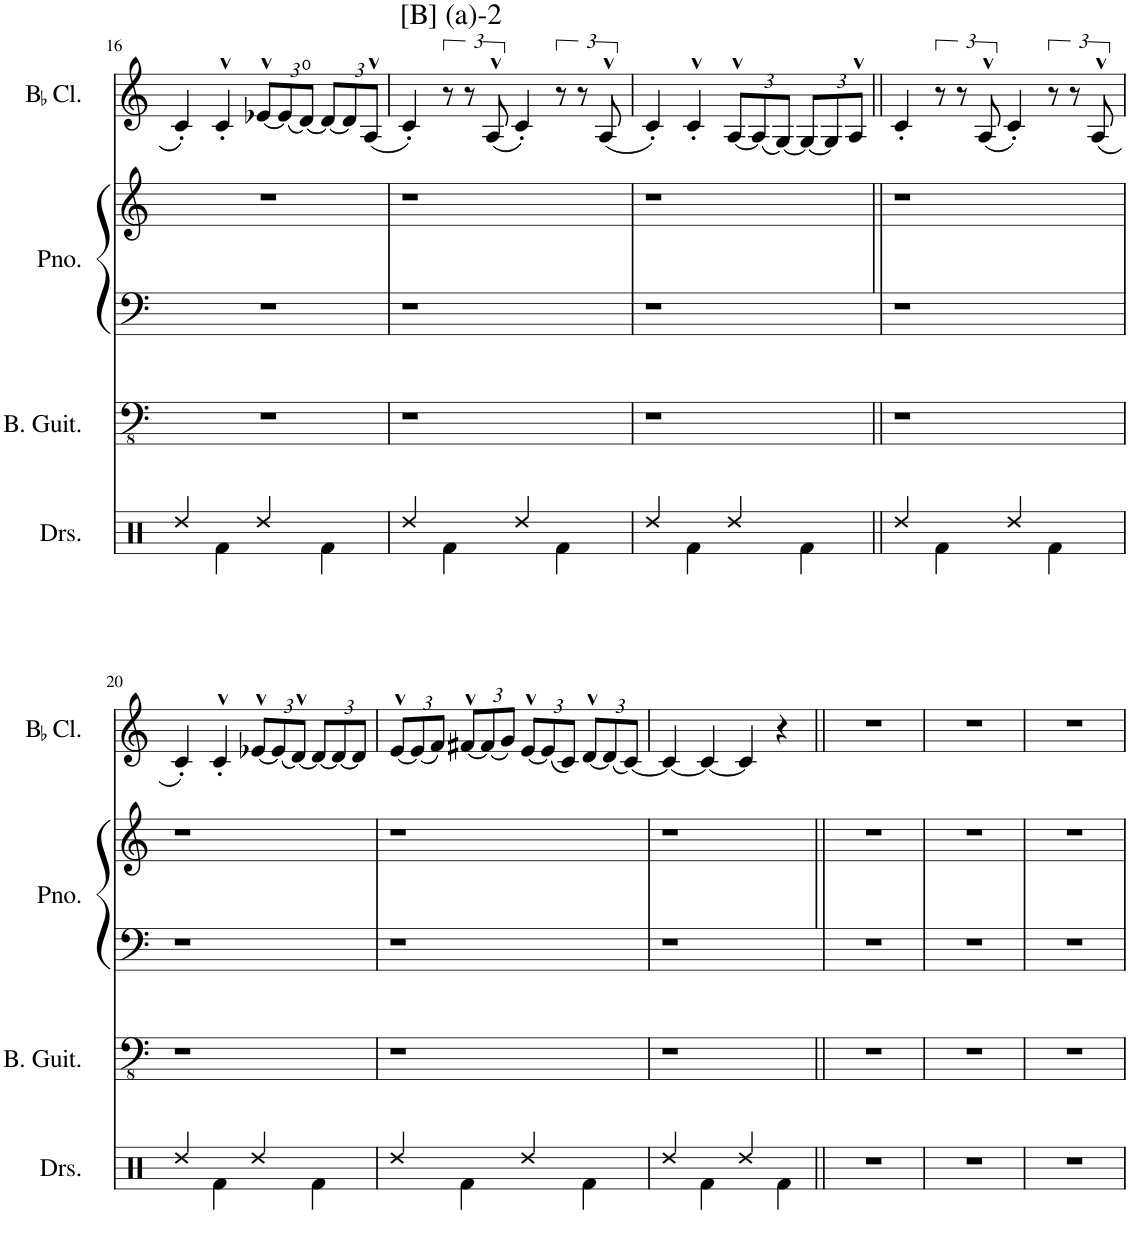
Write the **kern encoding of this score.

**kern	**kern	**kern	**kern	**kern
*part4	*part3	*part2	*part2	*part1
*staff5	*staff4	*staff3	*staff2	*staff1
*I"Drumset	*I"Bass Guitar	*I"Piano	*	*I"BaccidentalFlat Clarinet
*I'Drs.	*I'B. Guit.	*I'Pno.	*	*I'BaccidentalFlat Cl.
!!LO:PB:g=z
*clefX	*clefFv4	*clefF4	*clefG2	*clefG2
*	*	*	*	*Trd1c2
*k[]	*k[]	*k[]	*k[]	*k[]
*M4/4	*M4/4	*M4/4	*M4/4	*
=16	=16	=16	=16	=16
4Rdd/	1r	1r	1r	4c'/
4Rf\	.	.	.	4c'^^/
*	*	*	*	*Xbrackettup
4Rdd/	.	.	.	[12e-X^^/L
.	.	.	.	(12e-/]
.	.	.	.	[4d/)
4Rf\	.	.	.	.
.	.	.	.	(12A^^/J
=17	=17	=17	=17	=17
!	!	!	!	!LO:TX:a:t=[B] (a)-2
4Rdd/	1r	1r	1r	4c'/)
*	*	*	*	*brackettup
4Rf\	.	.	.	12r
.	.	.	.	12r
.	.	.	.	(12A^^/
4Rdd/	.	.	.	4c'/)
4Rf\	.	.	.	12r
.	.	.	.	12r
.	.	.	.	(12A^^/
=18	=18	=18	=18	=18
4Rdd/	1r	1r	1r	4c'/)
4Rf\	.	.	.	4c'^^/
*	*	*	*	*Xbrackettup
4Rdd/	.	.	.	[12A^^/L
.	.	.	.	(12A/]
.	.	.	.	[4G/)
4Rf\	.	.	.	.
.	.	.	.	12A^^/J
=19||	=19||	=19||	=19||	=19||
4Rdd/	1r	1r	1r	4c'/
*	*	*	*	*brackettup
4Rf\	.	.	.	12r
.	.	.	.	12r
.	.	.	.	(12A^^/
4Rdd/	.	.	.	4c'/)
4Rf\	.	.	.	12r
.	.	.	.	12r
.	.	.	.	(12A^^/
!!LO:LB:g=z
=20	=20	=20	=20	=20
4Rdd/	1r	1r	1r	4c'/)
4Rf\	.	.	.	4c'^^/
*	*	*	*	*Xbrackettup
4Rdd/	.	.	.	[12e-X^^/L
.	.	.	.	(12e-/]
.	.	.	.	[4d^^/)
4Rf\	.	.	.	.
.	.	.	.	12d/J]
=21	=21	=21	=21	=21
4Rdd/	1r	1r	1r	[12e^^/L
.	.	.	.	(12e/]
.	.	.	.	12f/J)
4Rf\	.	.	.	[12f#X^^/L
.	.	.	.	(12f#/]
.	.	.	.	12g/J)
4Rdd/	.	.	.	[12e^^/L
.	.	.	.	(12e/]
.	.	.	.	12c/J)
4Rf\	.	.	.	[12d^^/L
.	.	.	.	(12d/]
.	.	.	.	[12c/J)
=22	=22	=22	=22	=22
4Rdd/	1r	1r	1r	4c/_
4Rf\	.	.	.	4c/_
4Rdd/	.	.	.	4c/]
4Rf\	.	.	.	4r
=23||	=23||	=23||	=23||	=23||
1r	1r	1r	1r	1r
=24	=24	=24	=24	=24
1r	1r	1r	1r	1r
=25	=25	=25	=25	=25
1r	1r	1r	1r	1r
=	=	=	=	=
*-	*-	*-	*-	*-
